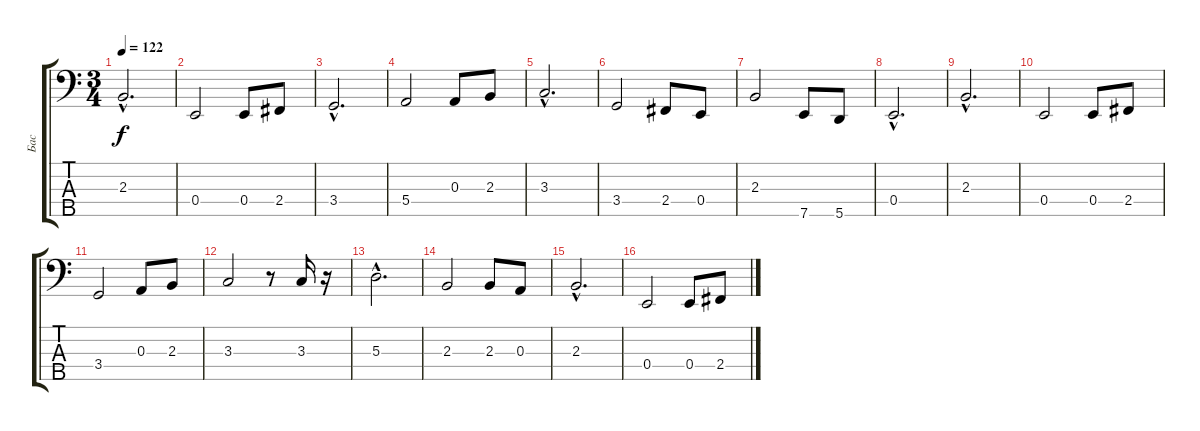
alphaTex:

\track ("Бас" "Бас") {instrument electricbasspick}
\staff {score tabs}
\tuning (G2 D2 A1 E1 A0) {hide}
\ts (3 4)
\tempo 122
\clef f4
\ks c
2.3{hac}.2{d dy f} |
0.4.2 0.4.8 2.4.8 |
3.4{hac}.2{d} |
5.4.2 0.3.8 2.3.8 |
3.3{hac}.2{d} |
3.4.2 2.4.8 0.4.8 |
2.3.2 7.5.8 5.5.8 |
0.4{hac}.2{d} |
2.3{hac}.2{d} |
0.4.2 0.4.8 2.4.8 |
3.4.2 0.3.8 2.3.8 |
3.3.2 r.8 3.3.16 r.16 |
5.3{hac}.2{d} |
2.3.2 2.3.8 0.3.8 |
2.3{hac}.2{d} |
0.4.2 0.4.8 2.4.8
